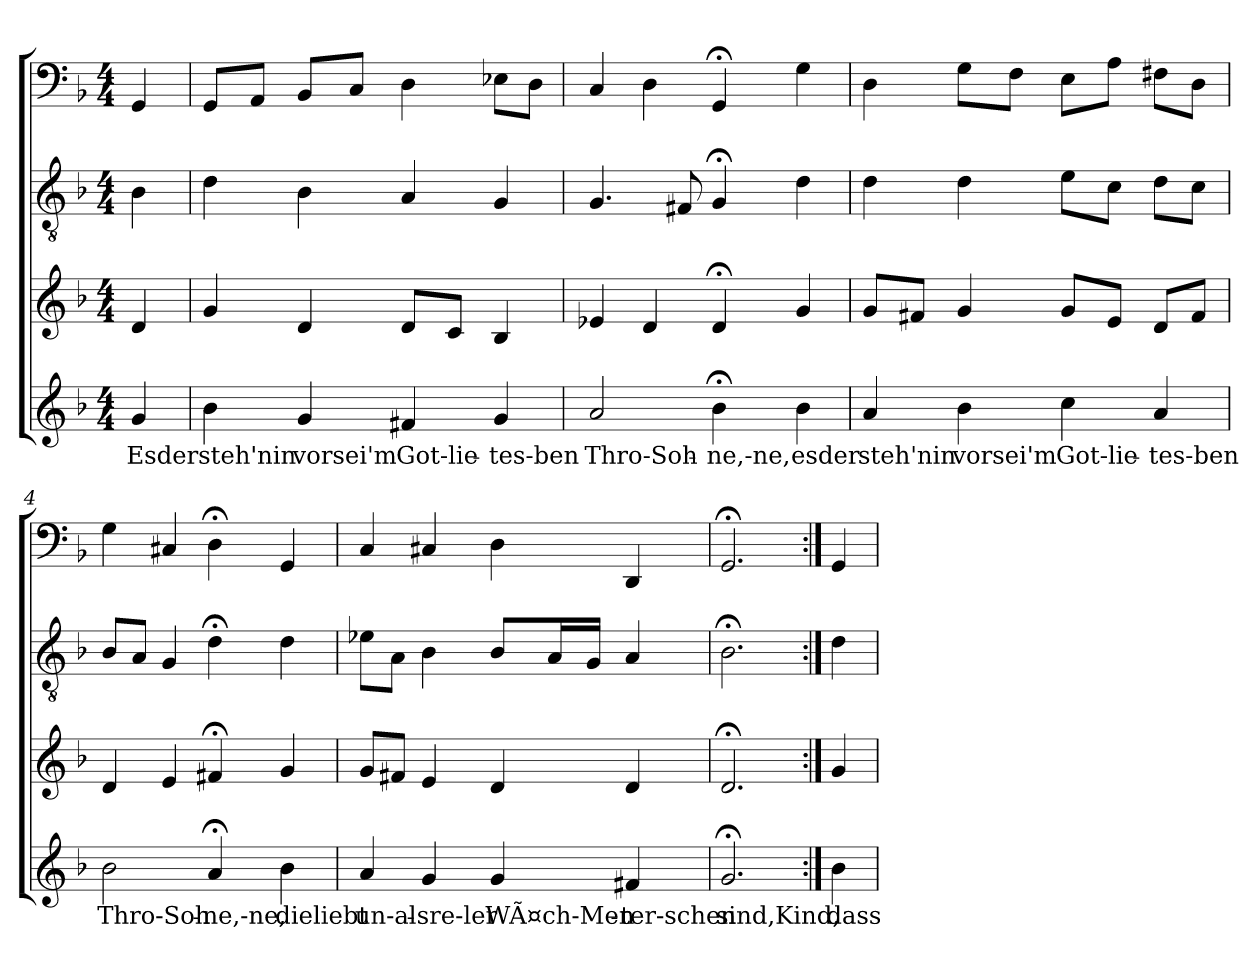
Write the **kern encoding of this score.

**kern	**text	**kern	**kern	**kern
*part4	*part4	*part3	*part2	*part1
*staff4	*staff4	*staff3	*staff2	*staff1
*clefG2	*	*clefG2	*clefGv2	*clefF4
*k[b-]	*	*k[b-]	*k[b-]	*k[b-]
*d:	*	*d:	*d:	*d:
*M4/4	*	*M4/4	*M4/4	*M4/4
=	=	=	=	=
4g	Esder	4d	4B-	4GG
=1	=1	=1	=1	=1
4b-	steh'nin	4g	4d	8GGL
.	.	.	.	8AAJ
4g	vorsei'm	4d	4B-	8BB-L
.	.	.	.	8CJ
4f#X	Got-lie-	8dL	4A	4D
.	.	8cJ	.	.
4g	-tes-ben	4B-	4G	8E-XL
.	.	.	.	8DJ
=2	=2	=2	=2	=2
2a	Thro-Soh-	4e-X	4.G	4C
.	.	4d	.	4D
.	.	.	8F#X	.
4b-;<	-ne,-ne,	4d;<	4G;<	4GG;<
4b-	esder	4g	4d	4G
=3	=3	=3	=3	=3
4a	steh'nin	8gL	4d	4D
.	.	8f#XJ	.	.
4b-	vorsei'm	4g	4d	8GL
.	.	.	.	8FJ
4cc	Got-lie-	8gL	8eL	8EL
.	.	8eJ	8cJ	8AJ
4a	-tes-ben	8dL	8dL	8F#XL
.	.	8f#J	8cJ	8DJ
=4	=4	=4	=4	=4
2b-	Thro-Soh-	4d	8B-L	4G
.	.	.	8AJ	.
.	.	4e	4G	4C#X
4a;<	-ne,-ne,	4f#X;<	4d;<	4D;<
4b-	dieliebt	4g	4d	4GG
=5	=5	=5	=5	=5
4a	un-al-	8gL	8e-XL	4C
.	.	8f#XJ	8AJ	.
4g	-sre-ler	4e	4B-	4C#X
4g	WÃ¤ch-Men-	4d	8B-L	4D
.	.	.	16AL	.
.	.	.	16GJJ	.
4f#X	-ter-schen	4d	4A	4DD
=6	=6	=6	=6	=6
2.g;<	sind,Kind,	2.d;<	2.B-;<	2.GG;<
=:|!	=:|!	=:|!	=:|!	=:|!
4b-	dass	4g	4d	4GG
=	=	=	=	=
*-	*-	*-	*-	*-
